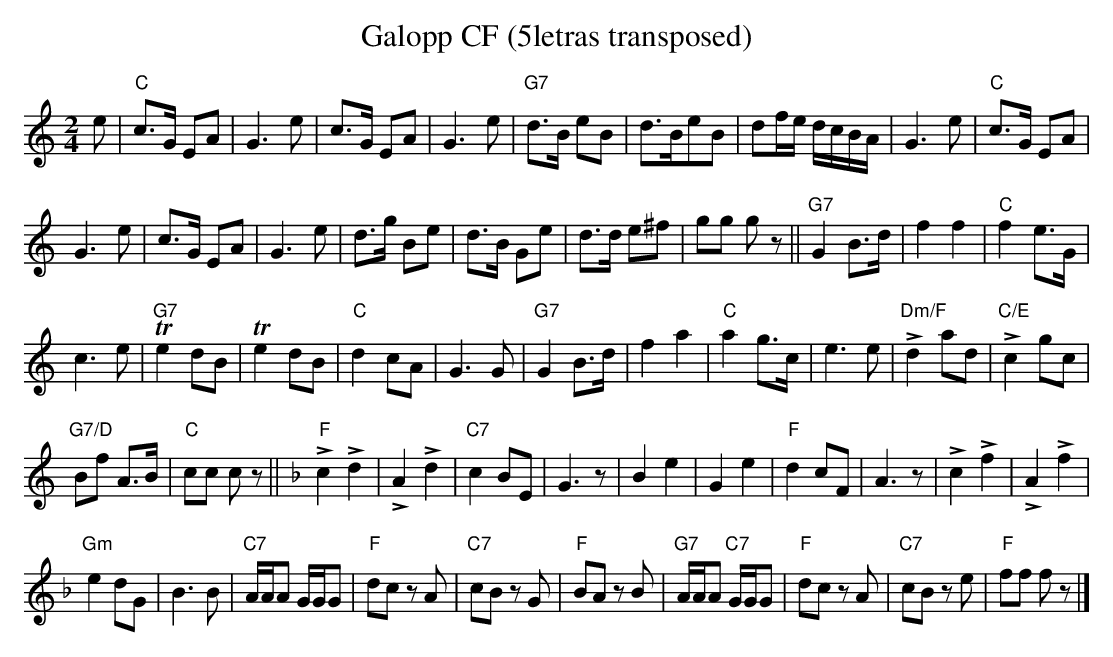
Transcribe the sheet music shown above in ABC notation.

X:1
T:Galopp CF (5letras transposed)
M:2/4
L:1/8
K:C transpose=3 %%MIDI gchordon
e| "C"c>G EA | G3e | c>G EA | G3e | "G7"d>B eB | d>BeB | df/2e/2 d/2c/2B/2A/2 | G3e | "C"c>G EA |
G3e | c>G EA | G3e | d>g Be | d>B Ge | d>d e^f | gg gz || "G7"G2 B>d | f2f2 | "C"f2 e>G |
c3e | "G7"Te2 dB | Te2 dB | "C"d2 cA | G3G | "G7"G2 B>d | f2a2 | "C"a2 g>c | e3e | !>!"Dm/F"d2 ad | "C/E"!>!c2 gc |
"G7/D"Bf A>B | "C"cc cz || [K:F] "F"!>!c2!>!d2 | !>!A2!>!d2 | "C7"c2 BE | G3z | B2e2 | G2e2 | "F"d2cF | A3z | !>!c2!>!f2 | !>!A2!>!f2 |
"Gm"e2 dG | B3B | "C7"A/2A/2A G/2G/2G | "F"dc zA | "C7"cB zG | "F"BA zB | "G7"A/2A/2A "C7"G/2G/2G | "F"dc zA | "C7"cB ze | "F"ff fz |]
